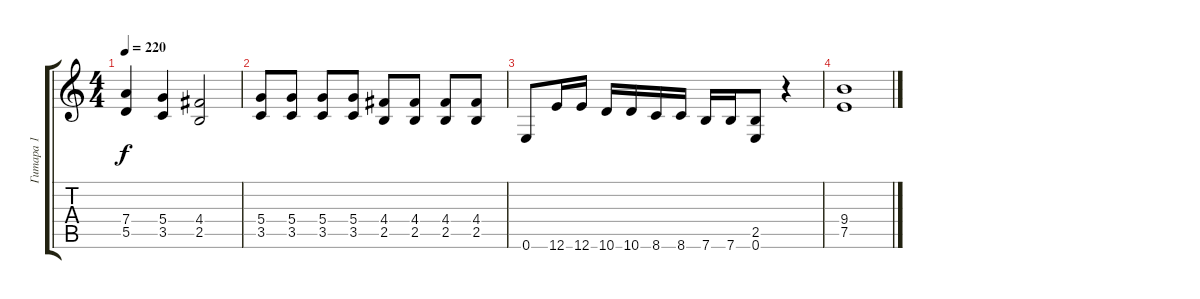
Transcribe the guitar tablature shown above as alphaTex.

\track ("Гитара 1" "Гитара 1") {instrument distortionguitar}
\staff {score tabs}
\tuning (E4 B3 G3 D3 A2 E2) {hide}
\ts (4 4)
\tempo 220
\clef g2
\ks c
(7.4 5.5).4{dy f} (5.4 3.5).4 (4.4 2.5).2 |
(5.4 3.5).8 (5.4 3.5).8 (5.4 3.5).8 (5.4 3.5).8 (4.4 2.5).8 (4.4 2.5).8 (4.4 2.5).8 (4.4 2.5).8 |
0.6.8 12.6.16 12.6.16 10.6.16 10.6.16 8.6.16 8.6.16 7.6.16 7.6.16 (2.5 0.6).8 r.4 |
(9.4 7.5).1
